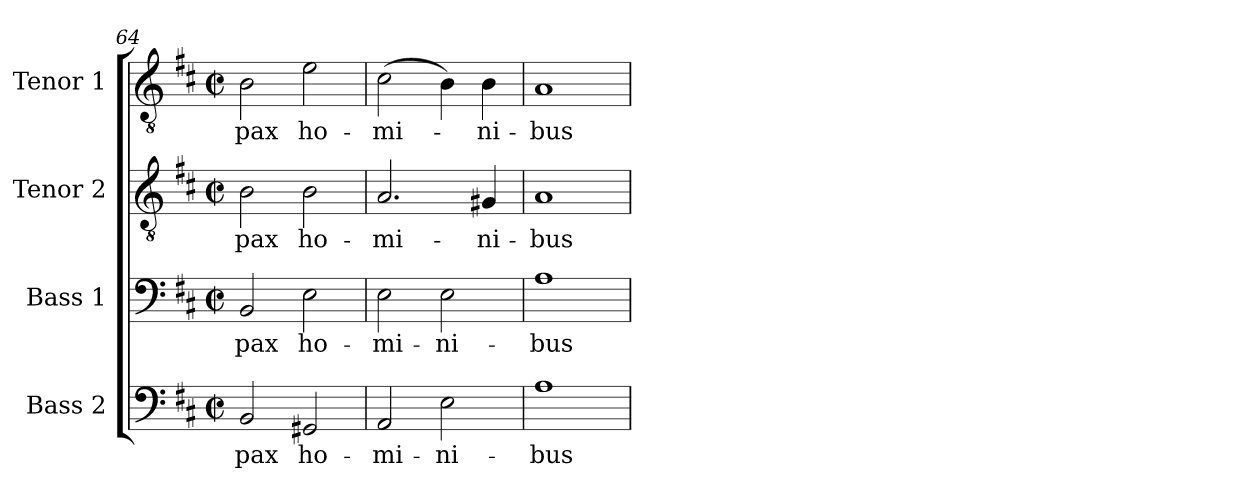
**kern	**text	**kern	**text	**kern	**text	**kern	**text
*part4	*part4	*part3	*part3	*part2	*part2	*part1	*part1
*staff4	*staff4	*staff3	*staff3	*staff2	*staff2	*staff1	*staff1
*I"Bass 2	*	*I"Bass 1	*	*I"Tenor 2	*	*I"Tenor 1	*
*I'B. 2	*	*I'B. 1	*	*I'T. 2	*	*I'T. 1	*
*clefF4	*	*clefF4	*	*clefGv2	*	*clefGv2	*
*k[f#c#]	*	*k[f#c#]	*	*k[f#c#]	*	*k[f#c#]	*
*D:	*	*D:	*	*D:	*	*D:	*
*M2/2	*	*M2/2	*	*M2/2	*	*M2/2	*
*met(c|)	*	*met(c|)	*	*met(c|)	*	*met(c|)	*
=64	=64	=64	=64	=64	=64	=64	=64
!	!LO:LY:b	!	!LO:LY:b	!	!LO:LY:b	!	!LO:LY:b
2BB/	pax	2BB/	pax	2B\	pax	2B\	pax
!	!LO:LY:b	!	!LO:LY:b	!	!LO:LY:b	!	!LO:LY:b
2GG#X/	ho-	2E\	ho-	2B\	ho-	2e\	ho-
=65	=65	=65	=65	=65	=65	=65	=65
!	!LO:LY:b	!	!LO:LY:b	!	!LO:LY:b	!	!LO:LY:b
2AA/	-mi-	2E\	-mi-	2.A/	-mi-	(>2c#\	-mi-
!	!LO:LY:b	!	!LO:LY:b	!	!	!	!
2E\	-ni-	2E\	-ni-	.	.	4B\)	.
!	!	!	!	!	!LO:LY:b	!	!LO:LY:b
.	.	.	.	4G#X/	-ni-	4B\	-ni-
!!LO:LB:g=z
=66	=66	=66	=66	=66	=66	=66	=66
!	!LO:LY:b	!	!LO:LY:b	!	!LO:LY:b	!	!LO:LY:b
1A	-bus	1A	-bus	1A	-bus	1A	-bus
=	=	=	=	=	=	=	=
*-	*-	*-	*-	*-	*-	*-	*-
